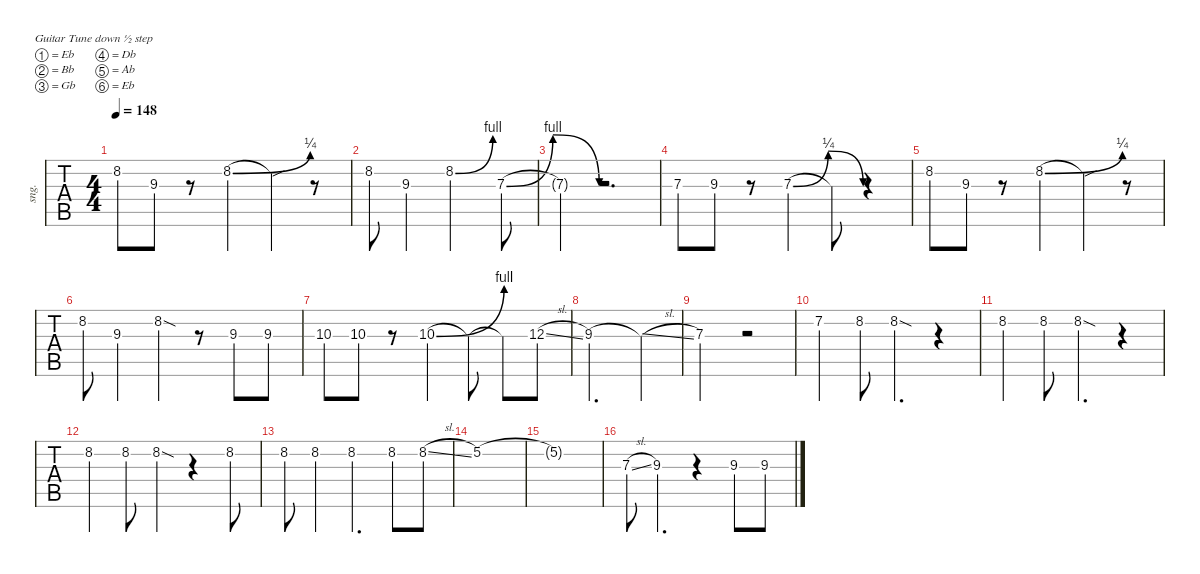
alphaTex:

\defaultSystemsLayout 4
\hideDynamics
\bracketExtendMode nobrackets
\otherSystemsTrackNameOrientation horizontal
\track ("Vocals" "sng.") {multiBarRest instrument voiceoohs}
\staff {tabs}
\tuning (Eb4 Bb3 Gb3 Db3 Ab2 Eb2)
\ts (4 4)
\tempo 148
\clef g2
\ks eminor
8.2{acc #}.8{dy mf} 9.3{acc #}.8 r.8 8.2{be (bend 19.8 0 39 1) acc #}.4 8.2{sou t acc #}.4 r.8 |
8.2{acc #}.8 9.3{acc #}.4 8.2{be (bend 33.6 0 55.8 4) acc #}.2 7.3{be (bendrelease 0 0 10.2 4 20.4 4 30 0) acc #}.8 |
7.3{t acc #}.4 r.2{d} |
7.3{acc #}.8 9.3{acc #}.8 r.8 7.3{be (bendrelease 0 0 11.4 1 20.4 1 30 0) acc #}.4 7.3{t acc #}.8 r.4 |
8.2{acc #}.8 9.3{acc #}.8 r.8 8.2{be (bend 18 0 40.199999999999996 1) acc #}.4 8.2{sou t acc #}.4 r.8 |
8.2{acc #}.8 9.3{acc #}.4 8.2{sod acc #}.4 r.8 9.3{acc #}.8 9.3{acc #}.8 |
10.3{acc forcenatural}.8 10.3{acc forcenatural}.8 r.8 10.3{be (bend 0 0 15 4) acc forcenatural}.4 10.3{t}.8 10.3{be (prebend 0 4 60 4) t}.8 12.3{sl acc #}.8 |
9.3{acc #}.2{d} 9.3{sl t acc #}.4 |
7.3{acc #}.2 r.2 |
7.2{acc forcenatural}.4 8.2{acc #}.8 8.2{sod acc #}.4{d} r.4 |
8.2{acc #}.4 8.2{acc #}.8 8.2{sod acc #}.4{d} r.4 |
8.2{acc #}.4 8.2{acc #}.8 8.2{sod acc #}.4 r.4 8.2{acc #}.8 |
8.2{acc #}.8 8.2{acc #}.4 8.2{acc #}.4{d} 8.2{acc #}.8 8.2{sl acc #}.8 |
5.2{acc #}.1 |
5.2{t acc #}.1 |
7.3{sl acc #}.8 9.3{acc #}.4{d} r.4 9.3{acc #}.8 9.3{acc #}.8
